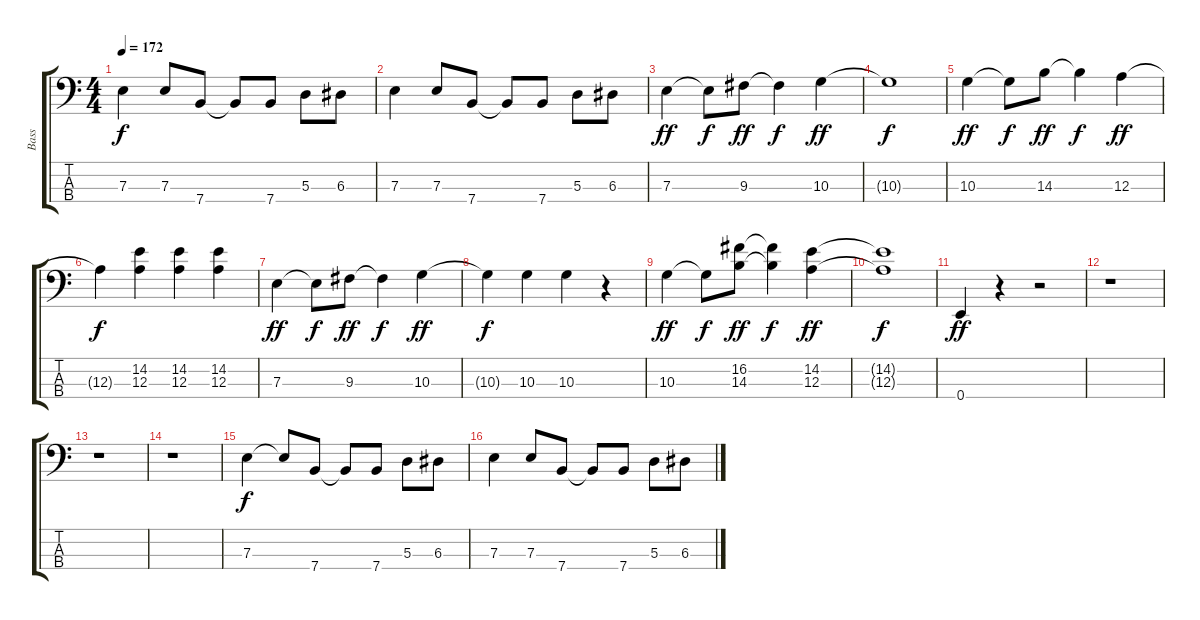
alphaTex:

\track ("Bass" "Bass") {instrument electricbassfinger}
\staff {score tabs}
\tuning (G2 D2 A1 E1) {hide}
\ts (4 4)
\tempo 172
\clef f4
\ks c
7.3.4{dy f} 7.3.8 7.4.8 7.4{t}.8 7.4.8 5.3.8 6.3.8 |
7.3.4 7.3.8 7.4.8 7.4{t}.8 7.4.8 5.3.8 6.3.8 |
7.3.4{dy ff} 7.3{t}.8{dy f} 9.3.8{dy ff} 9.3{t}.4{dy f} 10.3.4{dy ff} |
10.3{t}.1{dy f} |
10.3.4{dy ff} 10.3{t}.8{dy f} 14.3.8{dy ff} 14.3{t}.4{dy f} 12.3.4{dy ff} |
12.3{t}.4{dy f} (14.2 12.3).4 (14.2 12.3).4 (14.2 12.3).4 |
7.3.4{dy ff} 7.3{t}.8{dy f} 9.3.8{dy ff} 9.3{t}.4{dy f} 10.3.4{dy ff} |
10.3{t}.4{dy f} 10.3.4 10.3.4 r.4 |
10.3.4{dy ff} 10.3{t}.8{dy f} (16.2 14.3).8{dy ff} (16.2{t} 14.3{t}).4{dy f} (14.2 12.3).4{dy ff} |
(14.2{t} 12.3{t}).1{dy f} |
0.4.4{dy ff} r.4 r.2 |
r.1 |
r.1 |
r.1 |
7.3.4{dy f} 7.3{t}.8 7.4.8 7.4{t}.8 7.4.8 5.3.8 6.3.8 |
7.3.4 7.3.8 7.4.8 7.4{t}.8 7.4.8 5.3.8 6.3.8
